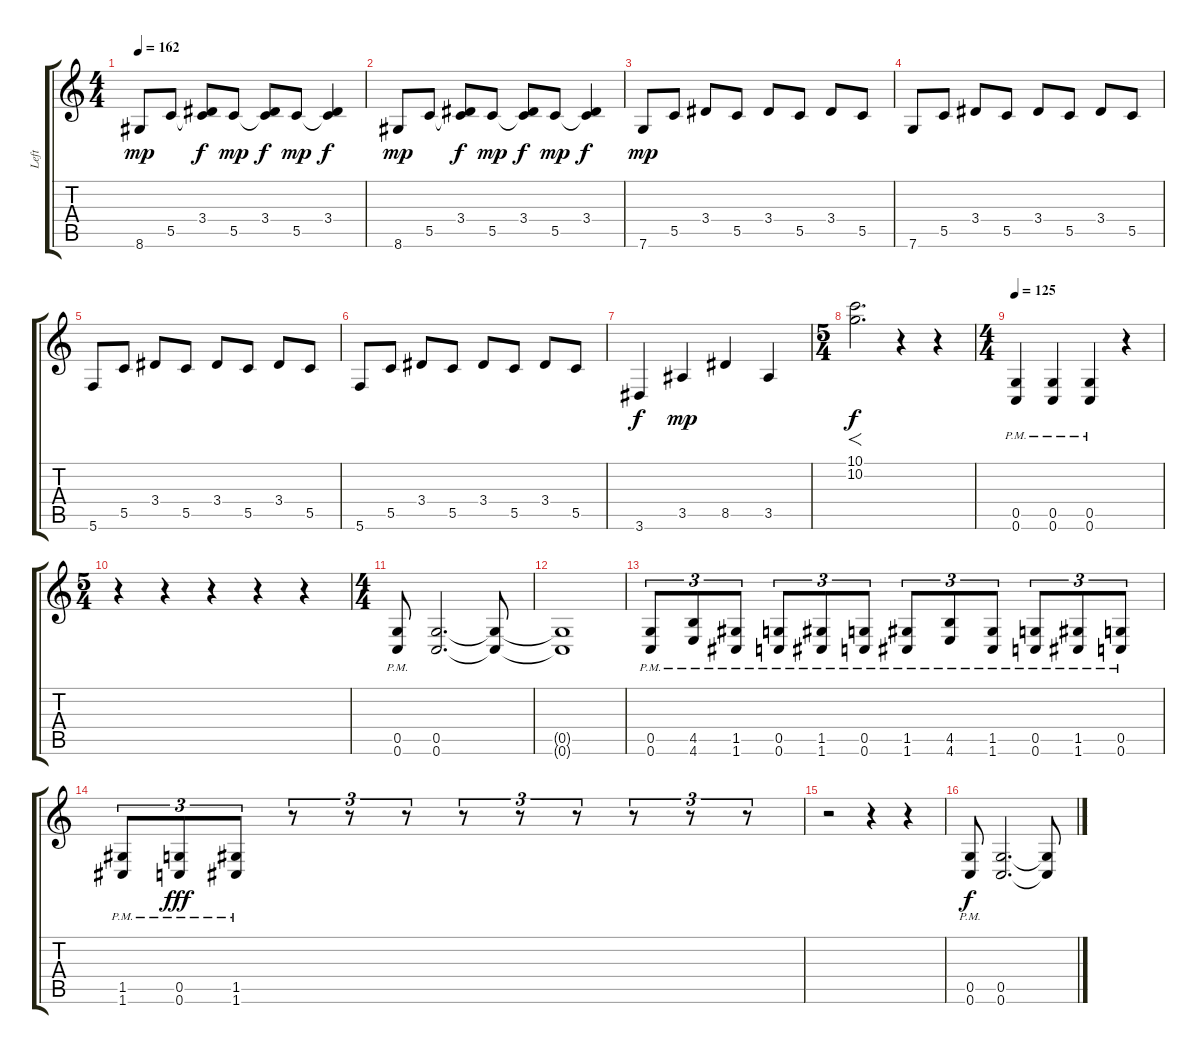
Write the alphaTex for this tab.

\track ("Left" "Left") {instrument distortionguitar}
\staff {score tabs}
\tuning (D4 A3 F3 C3 G2 C2) {hide}
\ts (4 4)
\tempo 162
\clef g2
\ks c
8.6.8{dy mp} 5.5.8 (3.4 5.5{t}).8{dy f} 5.5.8{dy mp} (3.4 5.5{t}).8{dy f} 5.5.8{dy mp} (3.4 5.5{t}).4{dy f} |
8.6.8{dy mp} 5.5.8 (3.4 5.5{t}).8{dy f} 5.5.8{dy mp} (3.4 5.5{t}).8{dy f} 5.5.8{dy mp} (3.4 5.5{t}).4{dy f} |
7.6.8{dy mp} 5.5.8 3.4.8 5.5.8 3.4.8 5.5.8 3.4.8 5.5.8 |
7.6.8 5.5.8 3.4.8 5.5.8 3.4.8 5.5.8 3.4.8 5.5.8 |
5.6.8 5.5.8 3.4.8 5.5.8 3.4.8 5.5.8 3.4.8 5.5.8 |
5.6.8 5.5.8 3.4.8 5.5.8 3.4.8 5.5.8 3.4.8 5.5.8 |
3.6.4{dy f} 3.5.4{dy mp} 8.5.4 3.5.4 |
\ts (5 4)
(10.1 10.2).2{f d dy f} r.4 r.4 |
\ts (4 4)
\tempo 125
(0.5{pm} 0.6{pm}).4 (0.5{pm} 0.6{pm}).4 (0.5{pm} 0.6{pm}).4 r.4 |
\ts (5 4)
r.4 r.4 r.4 r.4 r.4 |
\ts (4 4)
(0.5{pm} 0.6{pm}).8 (0.5 0.6).2{d} (0.5{t} 0.6{t}).8 |
(0.5{t} 0.6{t}).1 |
(0.5{pm} 0.6{pm}).8{tu (3 2)} (4.5{pm} 4.6{pm}).8{tu (3 2)} (1.5{pm} 1.6{pm}).8{tu (3 2)} (0.5{pm} 0.6{pm}).8{tu (3 2)} (1.5{pm} 1.6{pm}).8{tu (3 2)} (0.5{pm} 0.6{pm}).8{tu (3 2)} (1.5{pm} 1.6{pm}).8{tu (3 2)} (4.5{pm} 4.6{pm}).8{tu (3 2)} (1.5{pm} 1.6{pm}).8{tu (3 2)} (0.5{pm} 0.6{pm}).8{tu (3 2)} (1.5{pm} 1.6{pm}).8{tu (3 2)} (0.5{pm} 0.6{pm}).8{tu (3 2)} |
(1.5{pm} 1.6{pm}).8{tu (3 2)} (0.5{pm} 0.6{pm}).8{tu (3 2) dy fff} (1.5{pm} 1.6{pm}).8{tu (3 2)} r.8{tu (3 2)} r.8{tu (3 2)} r.8{tu (3 2)} r.8{tu (3 2)} r.8{tu (3 2)} r.8{tu (3 2)} r.8{tu (3 2)} r.8{tu (3 2)} r.8{tu (3 2)} |
r.2 r.4 r.4 |
(0.5{pm} 0.6{pm}).8{dy f} (0.5 0.6).2{d} (0.5{t} 0.6{t}).8
